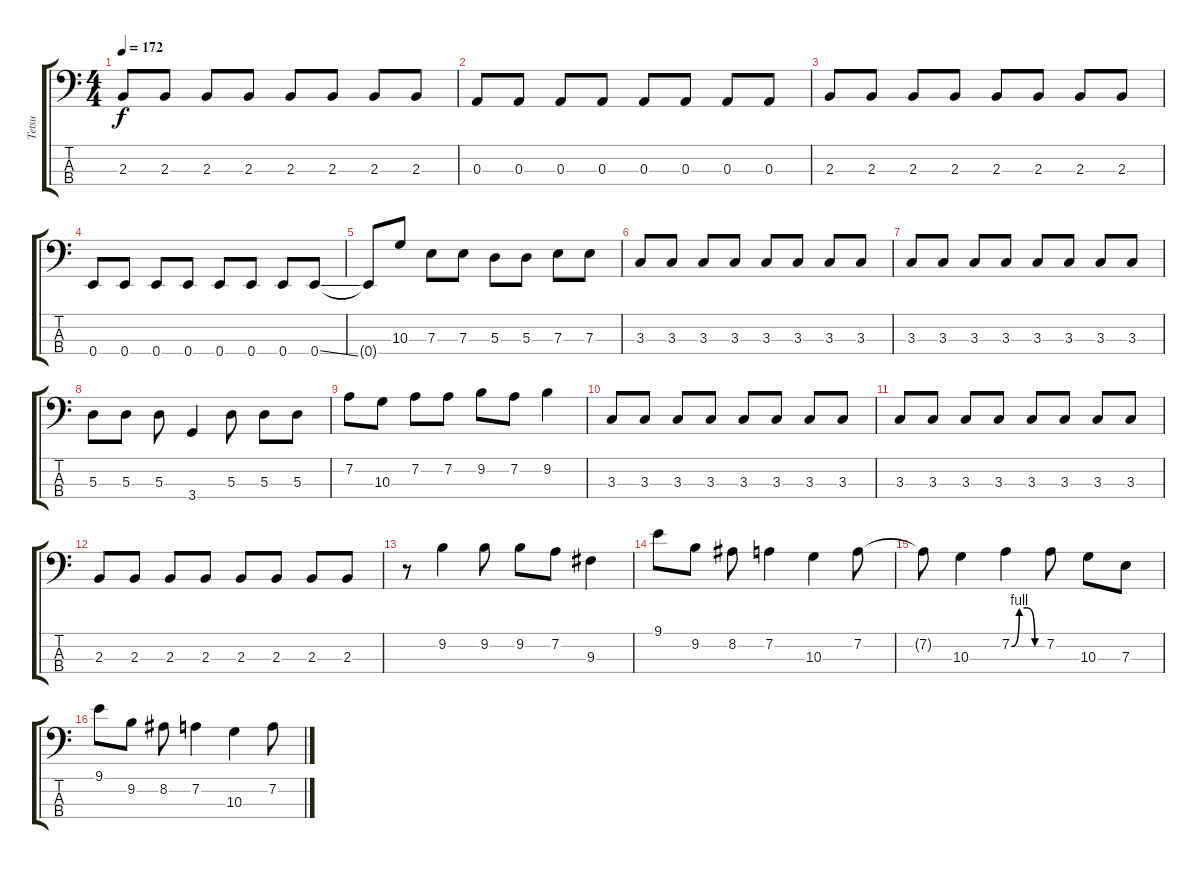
\track ("Tetsu" "Tetsu") {instrument electricbasspick}
\staff {score tabs}
\tuning (G2 D2 A1 E1) {hide}
\ts (4 4)
\tempo 172
\clef f4
\ks c
2.3.8{dy f} 2.3.8 2.3.8 2.3.8 2.3.8 2.3.8 2.3.8 2.3.8 |
0.3.8 0.3.8 0.3.8 0.3.8 0.3.8 0.3.8 0.3.8 0.3.8 |
2.3.8 2.3.8 2.3.8 2.3.8 2.3.8 2.3.8 2.3.8 2.3.8 |
0.4.8 0.4.8 0.4.8 0.4.8 0.4.8 0.4.8 0.4.8 0.4{ss}.8 |
0.4{t}.8 10.3.8 7.3.8 7.3.8 5.3.8 5.3.8 7.3.8 7.3.8 |
3.3.8 3.3.8 3.3.8 3.3.8 3.3.8 3.3.8 3.3.8 3.3.8 |
3.3.8 3.3.8 3.3.8 3.3.8 3.3.8 3.3.8 3.3.8 3.3.8 |
5.3.8 5.3.8 5.3.8 3.4.4 5.3.8 5.3.8 5.3.8 |
7.2.8 10.3.8 7.2.8 7.2.8 9.2.8 7.2.8 9.2.4 |
3.3.8 3.3.8 3.3.8 3.3.8 3.3.8 3.3.8 3.3.8 3.3.8 |
3.3.8 3.3.8 3.3.8 3.3.8 3.3.8 3.3.8 3.3.8 3.3.8 |
2.3.8 2.3.8 2.3.8 2.3.8 2.3.8 2.3.8 2.3.8 2.3.8 |
r.8 9.2.4 9.2.8 9.2.8 7.2.8 9.3.4 |
9.1.8 9.2.8 8.2.8 7.2.4 10.3.4 7.2.8 |
7.2{t}.8 10.3.4 7.2{be (custom 0 0 15 4 30 4 45 0 60 0)}.4 7.2.8 10.3.8 7.3.8 |
9.1.8 9.2.8 8.2.8 7.2.4 10.3.4 7.2.8
